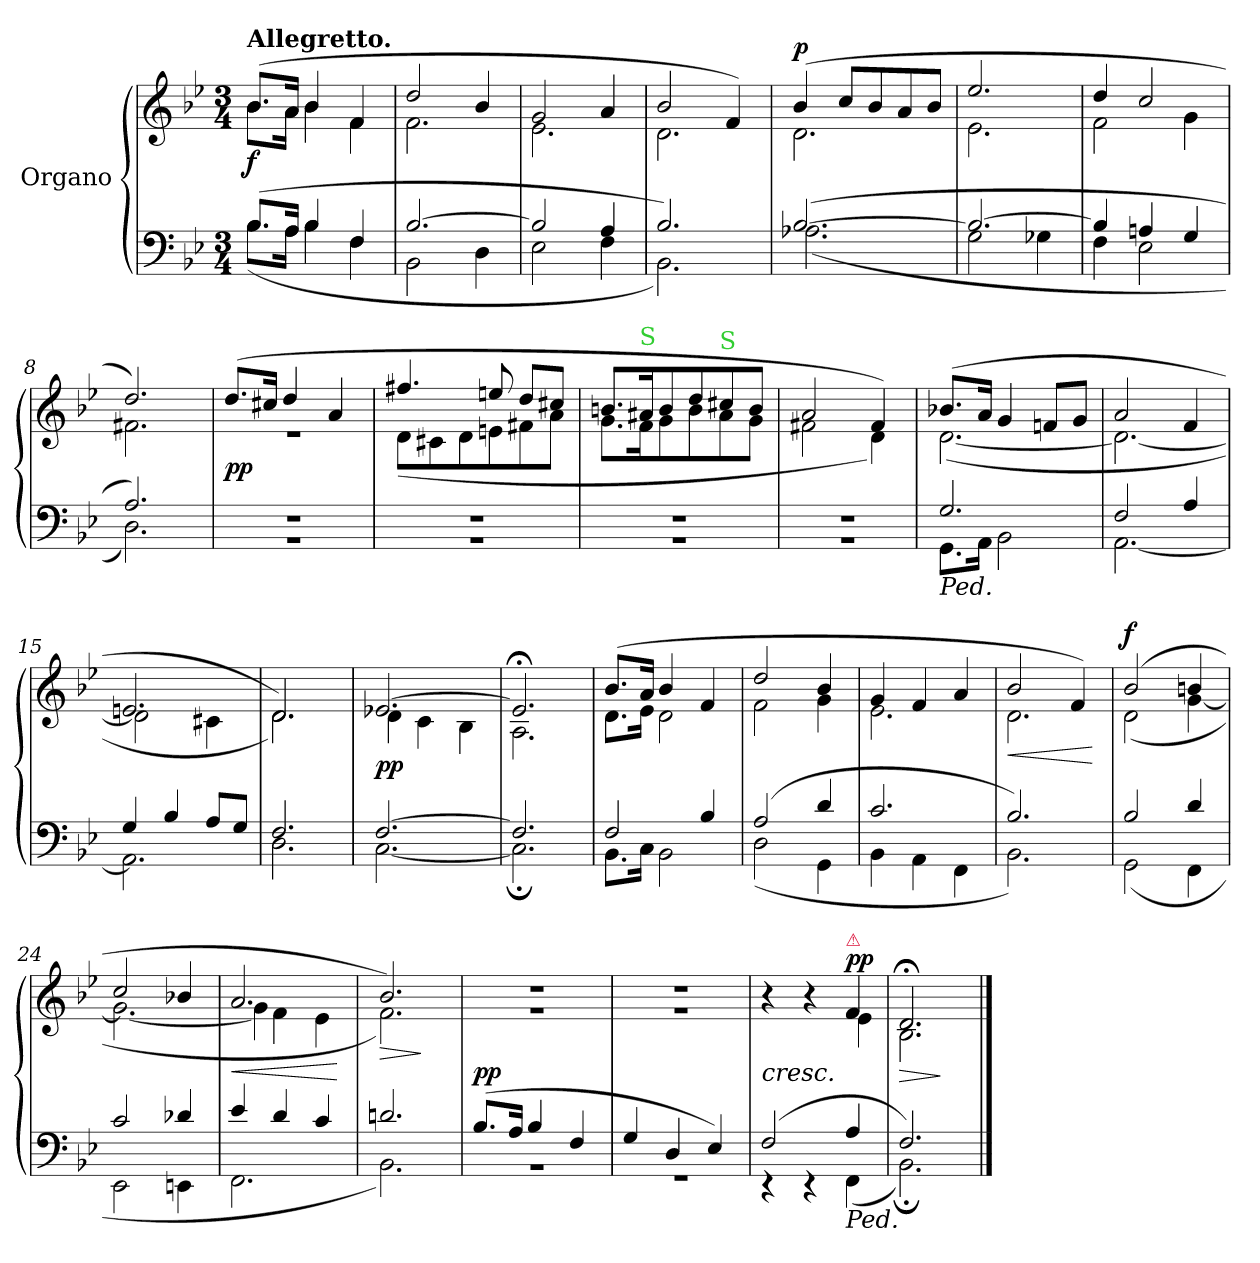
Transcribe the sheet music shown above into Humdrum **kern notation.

**kern	**kern	**dynam
*part1	*part1	*part1
*staff2	*staff1	*staff1/2
*I"Organo	*	*
*clefF4	*clefG2	*
*k[b-e-]	*k[b-e-]	*
*M3/4	*M3/4	*
=1	=1	=1
*^	*^	*
!	!	!LO:TX:a:B:t=Allegretto.	!	!
(8.B-/L	(8.B-\L	(8.b-/L	8.b-\L	f
16A/Jk	16A\Jk	16a/Jk	16a\Jk	.
4B-/	4B-\	4b-/	4b-\	.
4F/	4F\	4f/	4f\	.
=2	=2	=2	=2	=2
[2.B-/	2BB-\	2dd/	2.f\	.
.	4D\	4b-/	.	.
=3	=3	=3	=3	=3
2B-/]	2E-\	2g/	2.e-\	.
4A/	4F\	4a/	.	.
=4	=4	=4	=4	=4
2.B-/)	2.BB-\)	2b-/	2.d\	.
.	.	4f/)	.	.
=5	=5	=5	=5	=5
!	!	!	!	!LO:DY:a
([2.B-/	(2.A-X\	(4b-/	2.d\	p
.	.	8cc/L	.	.
.	.	8b-/	.	.
.	.	8a/	.	.
.	.	8b-/J	.	.
=6	=6	=6	=6	=6
2.B-/_	2G\	2.ee-/	2.e-\	.
.	4G-X\	.	.	.
=7	=7	=7	=7	=7
4B-/]	4F\	4dd/	2f\	.
4An/	2E-\	2cc/	.	.
4G/	.	.	4g\	.
=8	=8	=8	=8	=8
2.A/)	2.D\)	2.dd/)	2.f#X\	.
=9	=9	=9	=9	=9
2.rF	2.rBB	(8.dd/L	2.r	pp
.	.	16cc#X/Jk	.	.
.	.	4dd/	.	.
.	.	4a/	.	.
=10	=10	=10	=10	=10
2.rF	2.rBB	4.ff#X/	(8d\L	.
.	.	.	8c#X\	.
.	.	.	8d\	.
.	.	8een/	8en\	.
.	.	8dd/L	8f#X\	.
.	.	8cc#X/J	8a\J	.
=11	=11	=11	=11	=11
2.rF	2.rBB	8.bn/L	8.g\L	.
!	!	!LO:TX:a:color=limegreen:t=S	!	!
.	.	16a#X/K	16f\K	.
.	.	8b/	8g\	.
.	.	8dd/	8b\	.
!	!	!LO:TX:a:color=limegreen:t=S	!	!
.	.	8cc#X/	8a#\	.
.	.	8b/J	8g\J	.
=12	=12	=12	=12	=12
2.rF	2.rBB	2a/	2f#X\	.
.	.	4f#/)	4d\)	.
=13	=13	=13	=13	=13
!LO:TX:b:i:t=Ped.	!	!	!	!
2.G/	8.GG\L	(8.b-X/L	([2.d\	pf
.	16AA\Jk	16a/Jk	.	.
.	2BB-\	4g/	.	.
.	.	8fn/L	.	.
.	.	8g/J	.	.
=14	=14	=14	=14	=14
2F/	[2.AA\	2a/	2.d\_	.
4A/	.	4f/	.	.
=15	=15	=15	=15	=15
4G/	2.AA\]	2.en/	2d\]	.
4B-/	.	.	.	.
8A/L	.	.	4c#X\	.
8G/J	.	.	.	.
=16	=16	=16	=16	=16
2.F/	2.D\	2.d/)	2.d\)	.
=17	=17	=17	=17	=17
[2.F/	[2.C\	[2.e-X/	4d\	pp
.	.	.	4c\	.
.	.	.	4B-\	.
=18	=18	=18	=18	=18
2.F/]	2.C;<\]	2.e-;</]	2.A\	.
=19	=19	=19	=19	=19
2F/	8.BB-\L	(8.b-/L	8.d\L	pf
.	16C\Jk	16a/Jk	16e-\Jk	.
.	2BB-\	4b-/	2d\	.
4B-/	.	4f/	.	.
=20	=20	=20	=20	=20
(2A/	(2D\	2dd/	2f\	.
4d/	4GG\	4b-/	4g\	.
=21	=21	=21	=21	=21
2.c/	4BB-\	4g/	2.e-\	.
.	4AA\	4f/	.	.
.	4FF\	4a/	.	.
=22	=22	=22	=22	=22
2.B-/)	2.BB-\)	2b-/	2.d\	<
.	.	4f/)	.	.
*v	*v	*	*	*
*	*v	*v	*
.	.	[
=23	=23	=23
*^	*^	*
!	!	!	!	!LO:DY:a
2B-/	(2GG\	(2b-/	(2d\	f
4d/	4FF\	4bn/	[4g\	.
=24	=24	=24	=24	=24
2c/	2EE-\	2cc/	2.g\_	.
4d-X/	4EEn\	4b-X/	.	.
=25	=25	=25	=25	=25
!	!	!	!	!LO:HP:b
4e-/	2.FF\	2.a/	4g\]	<
4d/	.	.	4f\	.
4c/	.	.	4e-\	.
*v	*v	*	*	*
*	*v	*v	*
.	.	[
=26	=26	=26
*^	*^	*
!	!	!	!	!LO:HP:b
2.dn/	2.BB-\)	2.b-/)	2.f\)	>
*v	*v	*	*	*
*	*v	*v	*
.	.	]
=27	=27	=27
*^	*^	*
(8.B-/L	2.r	2.rdd	2.rg	pp
16A/Jk	.	.	.	.
4B-/	.	.	.	.
4F/	.	.	.	.
=28	=28	=28	=28	=28
4G/	2.r	2.rdd	2.rg	.
4D/	.	.	.	.
4E-/)	.	.	.	.
=29	=29	=29	=29	=29
(2F/	4r	4r	4ryy	<
.	4r	4r	4ryy	.
!	!	!LO:TX:a:color=crimson:t=⚠	!	!
!LO:TX:b:i:t=Ped.	!	!	!	!
!	!	!	!	!LO:DY:a
4A/	(4FF\	4f/	4e-\	pp
*v	*v	*	*	*
*	*v	*v	*
.	.	[
=30	=30	=30
*^	*^	*
2.F/)	2.BB-;<\)	2.d;</	2.B-\	>
*v	*v	*	*	*
*	*v	*v	*
.	.	]
==	==	==
*-	*-	*-
